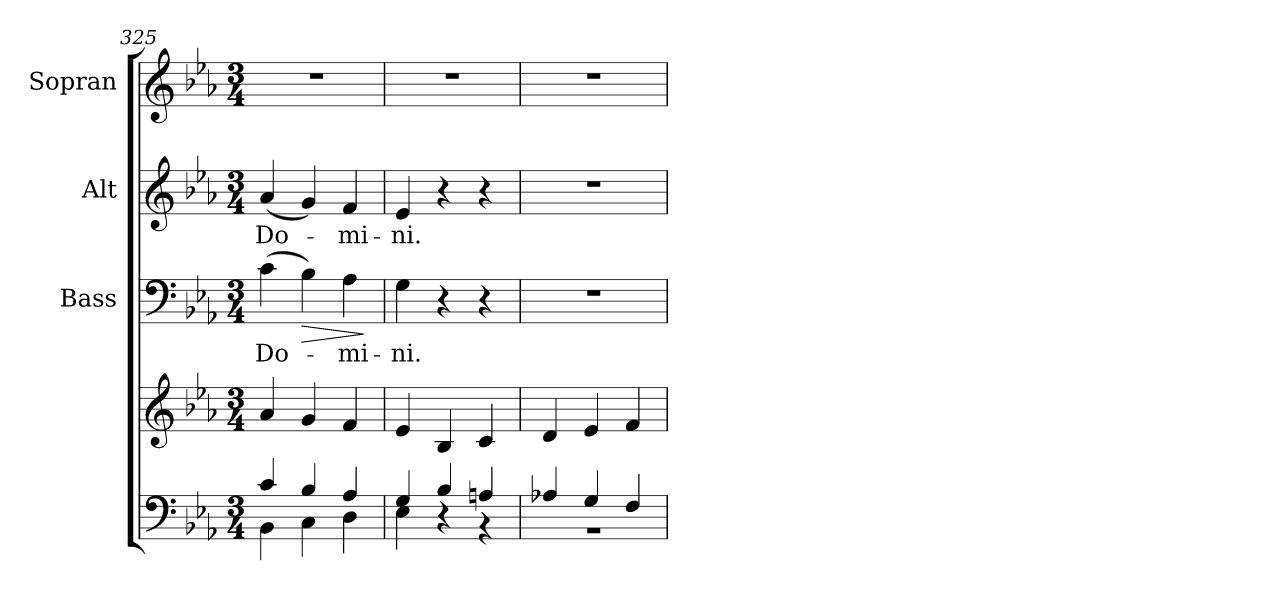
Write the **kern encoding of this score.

**kern	**kern	**kern	**text	**dynam	**kern	**text	**kern
*part4	*part4	*part3	*part3	*part3	*part2	*part2	*part1
*staff5	*staff4	*staff3	*staff3	*staff3	*staff2	*staff2	*staff1
*	*	*I"Bass	*	*	*I"Alt	*	*I"Sopran
*	*	*I'B.	*	*	*I'A.	*	*I'S.
*clefF4	*clefG2	*clefF4	*	*	*clefG2	*	*clefG2
*k[b-e-a-]	*k[b-e-a-]	*k[b-e-a-]	*	*	*k[b-e-a-]	*	*k[b-e-a-]
*E-:	*E-:	*E-:	*	*	*E-:	*	*E-:
*M3/4	*M3/4	*M3/4	*	*	*M3/4	*	*M3/4
=325	=325	=325	=325	=325	=325	=325	=325
*^	*	*	*	*	*	*	*
!	!	!	!	!LO:LY:b	!	!	!LO:LY:b	!
4c/	4BB-\	4a-/	(>4c\	Do-	.	(<4a-/	Do-	2.r
!	!	!	!	!	!LO:HP:b	!	!	!
4B-/	4C\	4g/	4B-\)	.	>	4g/)	.	.
!	!	!	!	!LO:LY:b	!	!	!LO:LY:b	!
4A-/	4D\	4f/	4A-\	-mi-	.	4f/	-mi-	.
*v	*v	*	*	*	*	*	*	*
.	.	.	.	]	.	.	.
=326	=326	=326	=326	=326	=326	=326	=326
*^	*	*	*	*	*	*	*
!	!	!	!	!LO:LY:b	!	!	!LO:LY:b	!
4G/	4E-\	4e-/	4G\	-ni.	.	4e-/	-ni.	2.r
4B-/	4rC	4B-/	4r	.	.	4r	.	.
4An/	4rBB	4c/	4r	.	.	4r	.	.
=327	=327	=327	=327	=327	=327	=327	=327	=327
!	!LO:N:vis=1	!	!	!	!	!	!	!
4A-X/	2.rBB	4d/	2.r	.	.	2.r	.	2.r
4G/	.	4e-/	.	.	.	.	.	.
4F/	.	4f/	.	.	.	.	.	.
*v	*v	*	*	*	*	*	*	*
=	=	=	=	=	=	=	=
*-	*-	*-	*-	*-	*-	*-	*-
